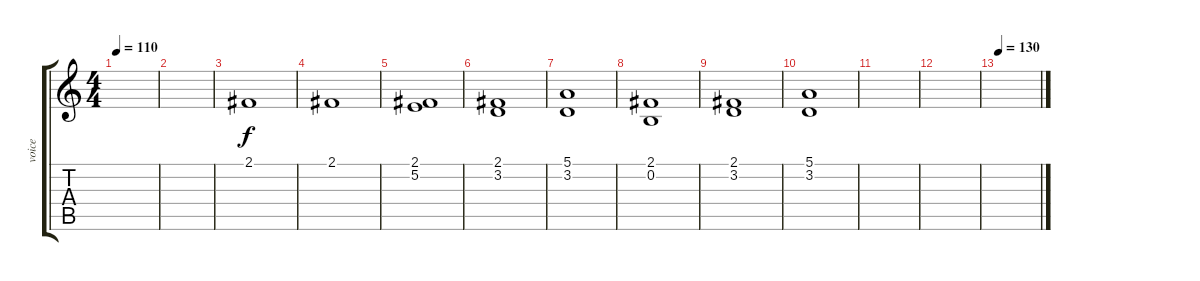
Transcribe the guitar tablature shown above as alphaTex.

\track ("voice" "voice") {instrument flute}
\staff {score tabs}
\tuning (E4 B3 G3 D3 A2 E2) {hide}
\ts (4 4)
\tempo 110
\clef g2
\ks c
|
|
2.1.1{volume 12} |
2.1.1 |
(2.1 5.2).1 |
(2.1 3.2).1 |
(5.1 3.2).1 |
(2.1 0.2).1 |
(2.1 3.2).1 |
(5.1 3.2).1 |
|
|
\tempo 130
